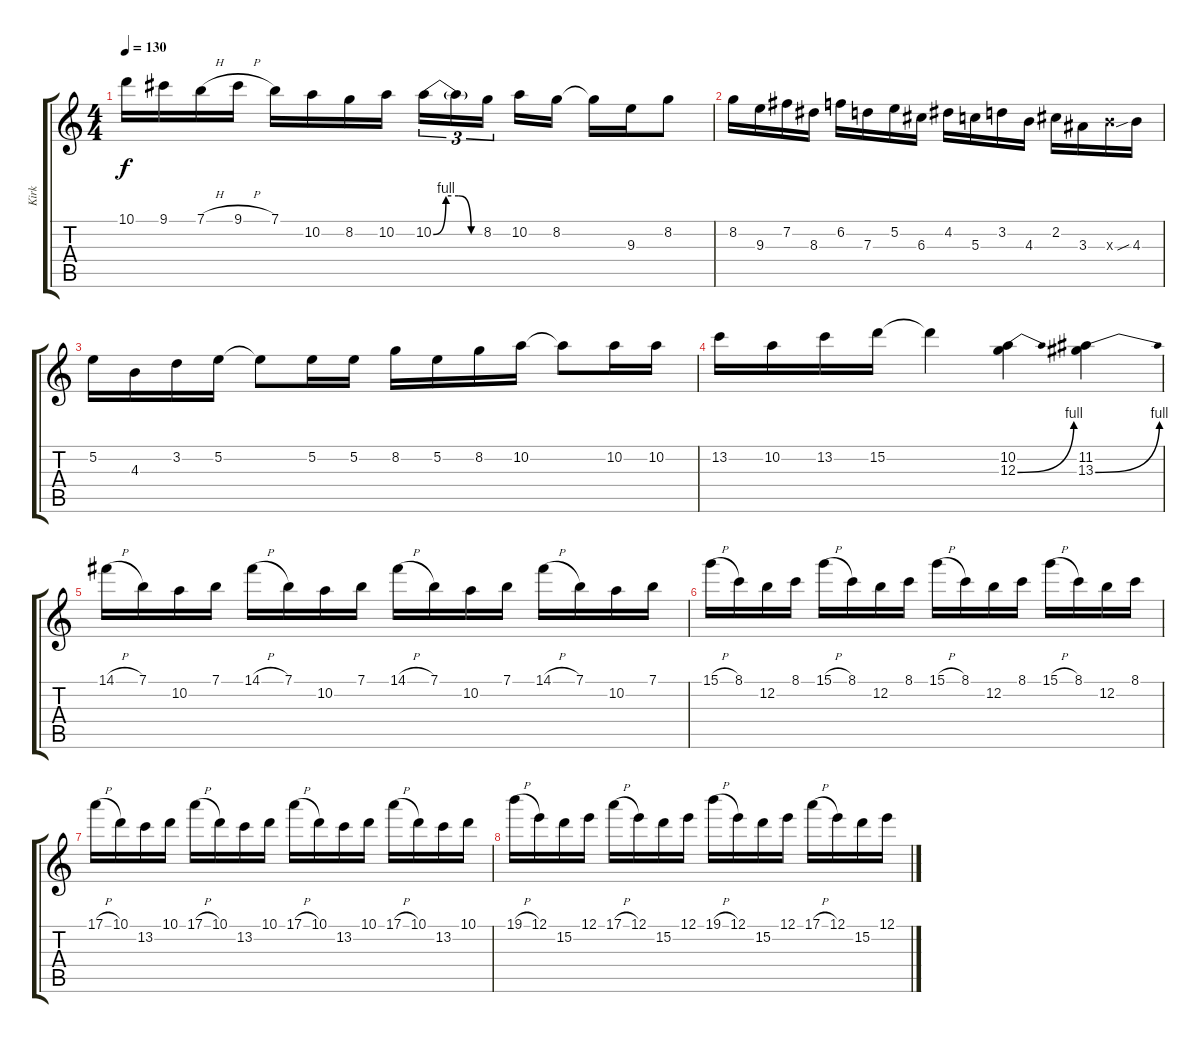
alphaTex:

\track ("Kirk" "Kirk") {instrument distortionguitar}
\staff {score tabs}
\tuning (E4 B3 G3 D3 A2 E2) {hide}
\ts (4 4)
\tempo 130
\clef g2
\ks c
10.1.16{dy f} 9.1.16 7.1{h}.16 9.1{h}.16 7.1.16 10.2.16 8.2.16 10.2.16 10.2{be (custom 0 0 15 4 30 4 45 0 60 0)}.16{tu (3 2)} 10.2{t}.16{tu (3 2)} 8.2.16{tu (3 2) beam splitsecondary} 10.2.16 8.2.16 8.2{t}.16 9.3.16 8.2.8 |
8.2.16 9.3.16 7.2.16 8.3.16 6.2.16 7.3.16 5.2.16 6.3.16 4.2.16 5.3.16 3.2.16 4.3.16 2.2.16 3.3.16 4.3{x}.16 4.3{sib}.16 |
5.2.16 4.3.16 3.2.16 5.2.16 5.2{t}.8 5.2.16 5.2.16 8.2.16 5.2.16 8.2.16 10.2.16 10.2{t}.8 10.2.16 10.2.16 |
13.2.16 10.2.16 13.2.16 15.2.16 15.2{t}.4 (10.2 12.3{be (bend 0 0 60 4)}).4 (11.2 13.3{be (bend 0 0 60 4)}).4 |
14.1{h}.16 7.1.16 10.2.16 7.1.16 14.1{h}.16 7.1.16 10.2.16 7.1.16 14.1{h}.16 7.1.16 10.2.16 7.1.16 14.1{h}.16 7.1.16 10.2.16 7.1.16 |
15.1{h}.16 8.1.16 12.2.16 8.1.16 15.1{h}.16 8.1.16 12.2.16 8.1.16 15.1{h}.16 8.1.16 12.2.16 8.1.16 15.1{h}.16 8.1.16 12.2.16 8.1.16 |
17.1{h}.16 10.1.16 13.2.16 10.1.16 17.1{h}.16 10.1.16 13.2.16 10.1.16 17.1{h}.16 10.1.16 13.2.16 10.1.16 17.1{h}.16 10.1.16 13.2.16 10.1.16 |
19.1{h}.16 12.1.16 15.2.16 12.1.16 17.1{h}.16 12.1.16 15.2.16 12.1.16 19.1{h}.16 12.1.16 15.2.16 12.1.16 17.1{h}.16 12.1.16 15.2.16 12.1.16
